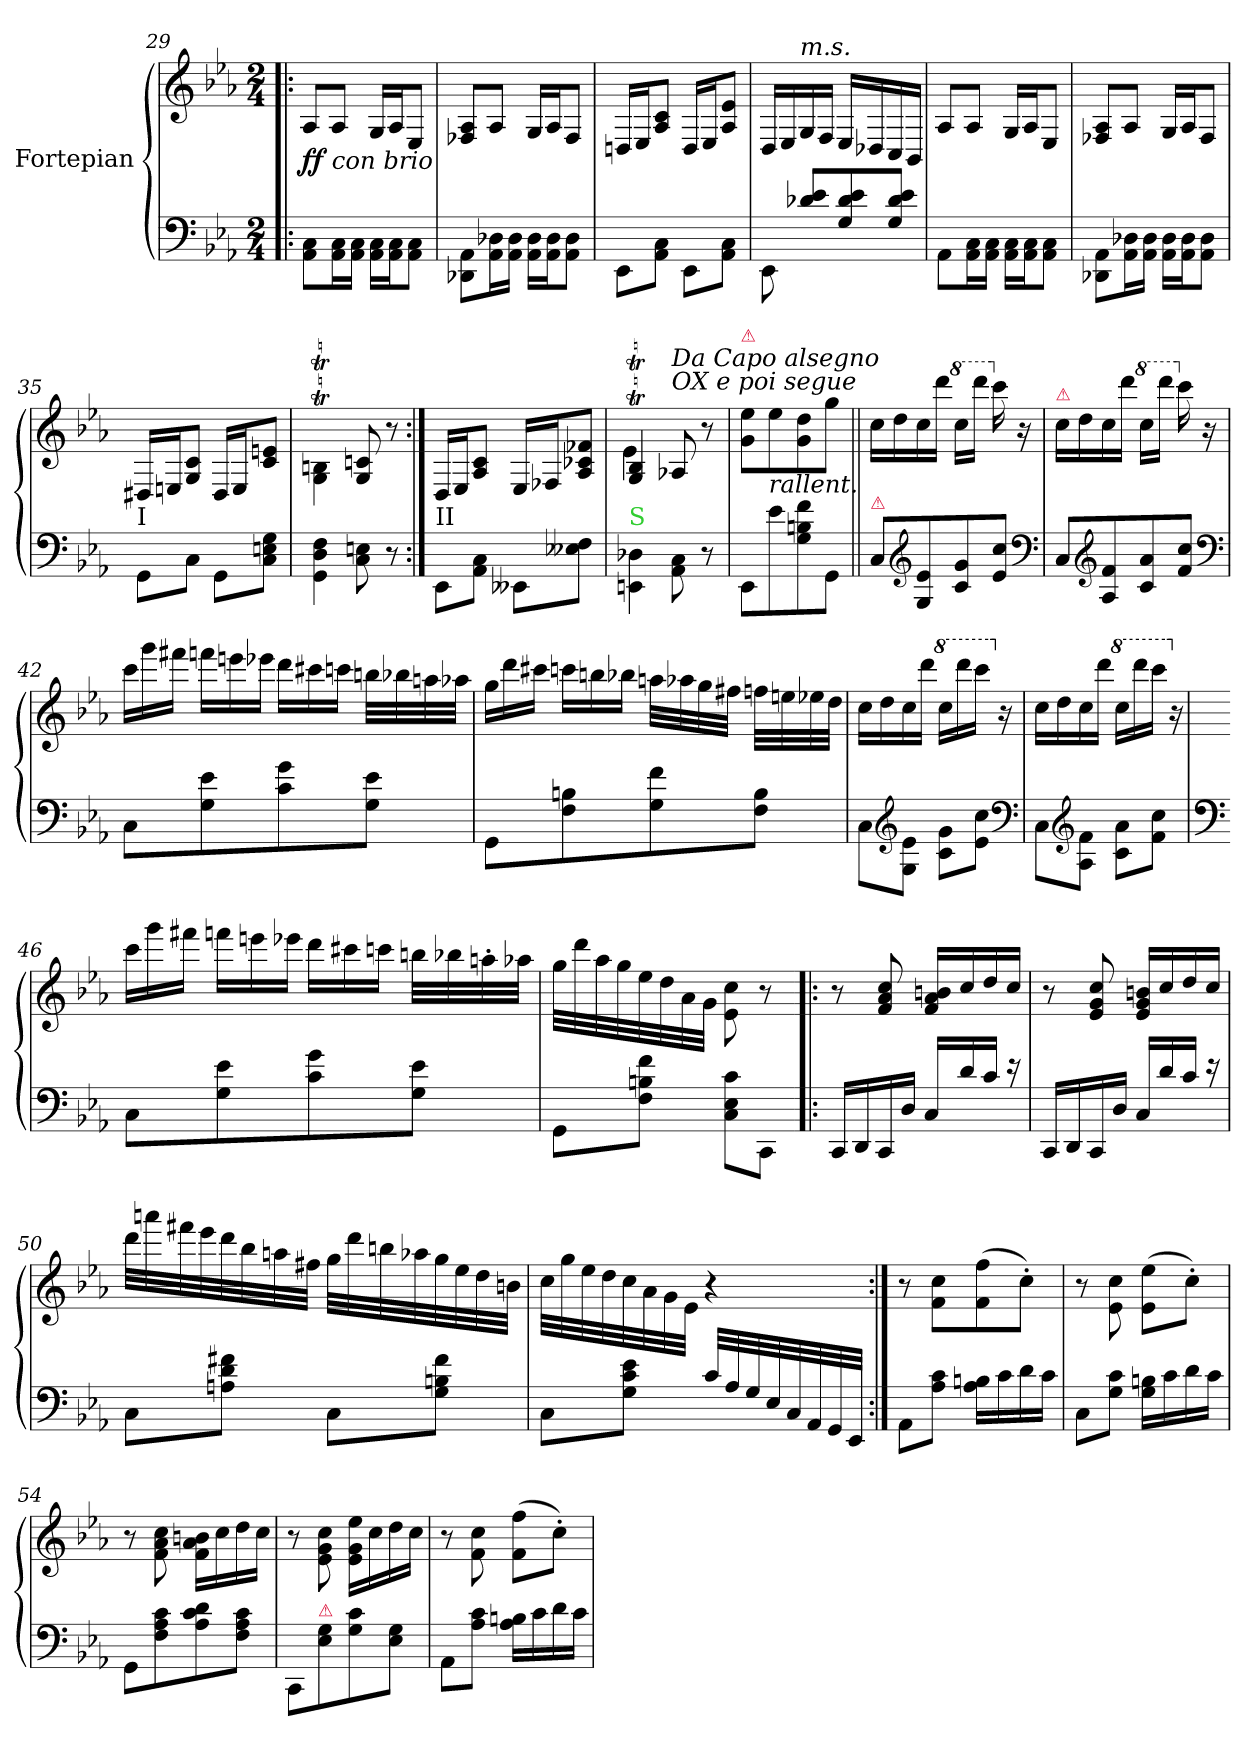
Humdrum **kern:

**kern	**kern	**dynam
*part1	*part1	*part1
*staff2	*staff1	*staff1/2
*I"Fortepian	*	*
*clefF4	*clefG2	*
*k[b-e-a-]	*k[b-e-a-]	*
*E-:	*E-:	*
*M2/4	*M2/4	*
=29!|:	=29!|:	=29!|:
8AA-\ 8C\L	8A-/L	ff
!	!LO:TX:b:i:t=con brio	!
16AA-\ 16C\L	8A-/J	.
16AA-\ 16C\JJ	.	.
16AA-\ 16C\LL	16G/LL	.
16AA-\ 16C\J	16A-/J	.
8AA-\ 8C\J	8E-/J	.
=30	=30	=30
8DD-X\ 8AA-\L	8F-X/ 8A-/L	.
16AA-\ 16D-X\L	8A-/J	.
16AA-\ 16D-\JJ	.	.
16AA-\ 16D-\LL	16G/LL	.
16AA-\ 16D-\J	16A-/J	.
8AA-\ 8D-\J	8F-/J	.
=31	=31	=31
8EE-\L	16Dn/LL	.
.	16E-/J	.
8AA-\ 8C\J	8A-/ 8c/J	.
8EE-\L	16D/LL	.
.	16E-/J	.
8AA-\ 8C\J	8A-/ 8e-/J	.
=32	=32	=32
8EE-\	16D/LL	.
.	16E-/	.
!	!LO:TX:a:i:t=m.s.	!
8d-X/ 8e-/L	16G/	.
.	16F/JJ	.
8G/ 8d-/ 8e-/	16E-/LL	.
.	16D-X/	.
8G/ 8d-/ 8e-/J	16C/	.
.	16BB-/JJ	.
=33	=33	=33
8AA-\L	8A-/L	.
16AA-\ 16C\L	8A-/J	.
16AA-\ 16C\JJ	.	.
16AA-\ 16C\LL	16G/LL	.
16AA-\ 16C\J	16A-/J	.
8AA-\ 8C\J	8E-/J	.
=34	=34	=34
8DD-X\ 8AA-\L	8F-X/ 8A-/L	.
16AA-\ 16D-X\L	8A-/J	.
16AA-\ 16D-\JJ	.	.
16AA-\ 16D-\LL	16G/LL	.
16AA-\ 16D-\J	16A-/J	.
8AA-\ 8D-\J	8F-/J	.
=35	=35	=35
!LO:TX:a:t=I	!	!
8GG\L	16D#X/LL	.
.	16En/J	.
8C\J	8G/ 8c/J	.
8GG\L	16D#/LL	.
.	16E/J	.
8C\ 8En\ 8G\J	8c/ 8en/J	.
=36	=36	=36
4GG\ 4D\ 4F\	4GT\ 4BnT\	.
8C\ 8En\	8G/ 8c/	.
8r	8r	.
=37:|!	=37:|!	=37:|!
!LO:TX:a:t=II	!	!
8EE-\L	16D/LL	.
.	16E-/J	.
8AA-\ 8C\J	8A-/ 8c/J	.
8EE--X\L	16E-/LL	.
.	16F-X/J	.
8E--X\ 8F\J	8A-/ 8c-X/ 8f-X/J	.
=38	=38	=38
*	*^	*
!LO:TX:a:color=limegreen:t=S	!	!	!
4EEn\ 4D-X\	4GT/ 4B-T/	4e-\	.
!	!LO:TX:a:i:t=Da Capo alsegno\nOX e poi segue	!	!
8AA-\ 8C\	8A-/	4ryy	.
8r	8r	.	.
*	*v	*v	*
=39	=39	=39
!	!LO:TX:a:color=crimson:t=⚠	!
8EE-\L	8g\ 8ee-\L	.
!	!LO:TX:b:i:t=rallent.	!
8e-\	8ee-\	.
8G\ 8Bn\ 8f\	8g\ 8dd\	.
8GG\J	8gg\J	.
=40||	=40||	=40||
!LO:TX:a:color=crimson:t=⚠	!	!
8C\L	16cc\LL	.
.	16dd\	.
*clefG2	*	*
8G/ 8e-/	16cc\	.
.	16ddd\JJ	.
*	*8va	*
8c/ 8g/	16ccc\LL	.
.	16dddd\JJ	.
*	*X8va	*
8e-/ 8cc/J	16ccc\	.
.	16r	.
*clefF4	*	*
=41	=41	=41
!	!LO:TX:a:color=crimson:t=⚠	!
8C\L	16cc\LL	.
.	16dd\	.
*clefG2	*	*
8A-/ 8f/	16cc\	.
.	16ddd\JJ	.
*	*8va	*
8c/ 8a-/	16ccc\LL	.
.	16dddd\JJ	.
*	*X8va	*
8f/ 8cc/J	16ccc\	.
.	16r	.
*clefF4	*	*
=42	=42	=42
*	*Xtuplet	*
8C\L	24ccc\LL	.
.	24ggg\	.
.	24fff#X\JJ	.
8G\ 8e-\	24fffn\LL	.
.	24eeen\	.
.	24eee-X\JJ	.
8c\ 8g\	24ddd\LL	.
.	24ccc#X\	.
.	24cccn\JJ	.
8G\ 8e-\J	32bbn\LLL	.
.	32bb-X\	.
.	32aan\	.
.	32aa-X\JJJ	.
=43	=43	=43
8GG\L	24gg\LL	.
.	24ddd\	.
.	24ccc#X\JJ	.
8F\ 8Bn\	24cccn\LL	.
.	24bbn\	.
.	24bb-X\JJ	.
8G\ 8f\	32aan\LLL	.
.	32aa-X\	.
.	32gg\	.
.	32ff#X\JJJ	.
8F\ 8B\J	32ffn\LLL	.
.	32een\	.
.	32ee-X\	.
.	32dd\JJJ	.
=44	=44	=44
8C\L	16cc\LL	.
.	16dd\	.
*clefG2	*	*
8G\ 8e-\J	16cc\	.
.	16ddd\JJ	.
*	*8va	*
8c\ 8g\L	16ccc\LL	.
.	16dddd\	.
8e-\ 8cc\J	16cccc\JJ	.
*	*X8va	*
.	16r	.
*clefF4	*	*
=45	=45	=45
8C\L	16cc\LL	.
.	16dd\	.
*clefG2	*	*
8A-\ 8f\J	16cc\	.
.	16ddd\JJ	.
*	*8va	*
8c\ 8a-\L	16ccc\LL	.
.	16dddd\	.
8f\ 8cc\J	16cccc\JJ	.
*	*X8va	*
.	16r	.
=46	=46	=46
*clefF4	*	*
8C\L	24ccc\LL	.
.	24ggg\	.
.	24fff#X\JJ	.
8G\ 8e-\	24fffn\LL	.
.	24eeen\	.
.	24eee-X\JJ	.
8c\ 8g\	24ddd\LL	.
.	24ccc#X\	.
.	24cccn\JJ	.
8G\ 8e-\J	32bbn\LLL	.
.	32bb-X\	.
.	32aan'\	.
.	32aa-X\JJJ	.
=47	=47	=47
8GG\L	32gg\LLL	.
.	32ddd\	.
.	32aa-\	.
.	32gg\	.
8F\ 8Bn\ 8f\J	32ee-\	.
.	32dd\	.
.	32a-\	.
.	32g\JJJ	.
8C\ 8E-\ 8c\L	8e-\ 8cc\	.
8CC\J	8r	.
=48!|:	=48!|:	=48!|:
16CC/LL	8r	.
16DD/	.	.
16CC/	8f/ 8a-/ 8cc/	.
16D/JJ	.	.
16C/LL	16f/ 16a-/ 16bn/LL	.
16d/	16cc/	.
16c/JJ	16dd/	.
16re	16cc/JJ	.
=49	=49	=49
16CC/LL	8r	.
16DD/	.	.
16CC/	8e-/ 8g/ 8cc/	.
16D/JJ	.	.
16C/LL	16e-/ 16g/ 16bn/LL	.
16d/	16cc/	.
16c/JJ	16dd/	.
16re	16cc/JJ	.
=50	=50	=50
8C\L	32ddd\LLL	.
.	32aaan\	.
.	32fff#X\	.
.	32eee-\	.
8An\ 8d\ 8f#X\J	32ddd\	.
.	32bb-\	.
.	32aan\	.
.	32ff#X\JJJ	.
8C\L	32gg\LLL	.
.	32ddd\	.
.	32bbn\	.
.	32aa-X\	.
8G\ 8Bn\ 8f#\J	32gg\	.
.	32ee-\	.
.	32dd\	.
.	32bn\JJJ	.
=51	=51	=51
8C\L	32cc\LLL	.
.	32gg\	.
.	32ee-\	.
.	32dd\	.
8G\ 8c\ 8e-\J	32cc\	.
.	32a-\	.
.	32g\	.
.	32e-\JJJ	.
32c/LLL	4r	.
32A-/	.	.
32G/	.	.
32E-/	.	.
32C/	.	.
32AA-/	.	.
32GG/	.	.
32EE-/JJJ	.	.
=52:|!	=52:|!	=52:|!
8AA-\L	8r	.
8A-\ 8c\J	8f\ 8cc\L	.
16A-\ 16Bn\LL	(8f\ 8ff\	.
16c\	.	.
16d\	8cc'\J)	.
16c\JJ	.	.
=53	=53	=53
8C\L	8r	.
8G\ 8c\J	8e-\ 8cc\	.
16G\ 16Bn\LL	(8e-\ 8ee-\L	.
16c\	.	.
16d\	8cc'\J)	.
16c\JJ	.	.
=54	=54	=54
8GG\L	8r	.
8F\ 8A-\ 8c\	8f\ 8a-\ 8cc\	.
8A-\ 8c\ 8d\	16f\ 16a-\ 16bn\LL	.
.	16cc\	.
8F\ 8A-\ 8c\J	16dd\	.
.	16cc\JJ	.
=55	=55	=55
8CC\L	8r	.
!LO:TX:a:color=crimson:t=⚠	!	!
8E-\ 8G\	8e-\ 8g\ 8cc\	.
8G\ 8c\	16e-\ 16g\ 16ee-\LL	.
.	16cc\	.
8E-\ 8G\J	16dd\	.
.	16cc\JJ	.
=56	=56	=56
8AA-\L	8r	.
8A-\ 8c\J	8f\ 8cc\	.
16A-\ 16Bn\LL	(8f\ 8ff\L	.
16c\	.	.
16d\	8cc'\J)	.
16c\JJ	.	.
=	=	=
*-	*-	*-
